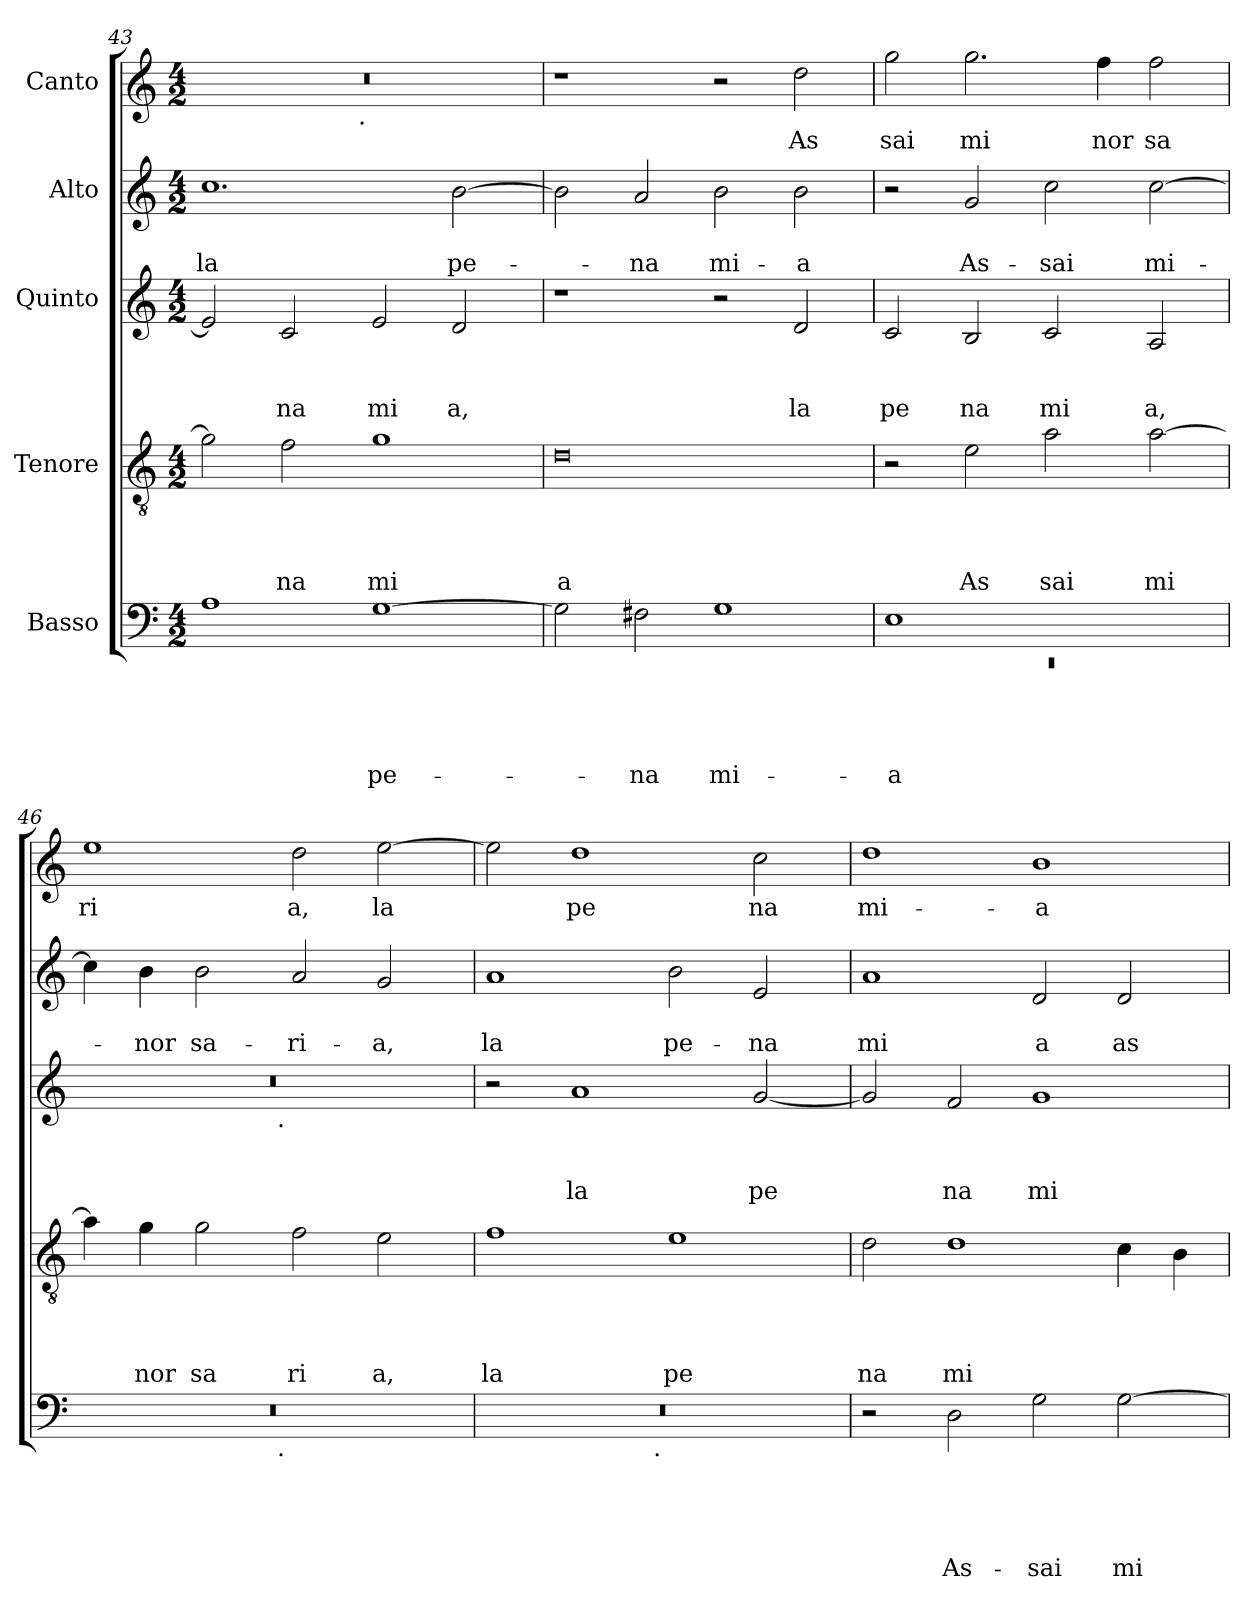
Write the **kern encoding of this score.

**kern	**text	**text	**text	**text	**text	**kern	**text	**text	**text	**text	**kern	**text	**text	**text	**kern	**text	**text	**kern	**text
*part5	*part5	*part5	*part5	*part5	*part5	*part4	*part4	*part4	*part4	*part4	*part3	*part3	*part3	*part3	*part2	*part2	*part2	*part1	*part1
*staff5	*staff5	*staff5	*staff5	*staff5	*staff5	*staff4	*staff4	*staff4	*staff4	*staff4	*staff3	*staff3	*staff3	*staff3	*staff2	*staff2	*staff2	*staff1	*staff1
*I"Basso	*	*	*	*	*	*I"Tenore	*	*	*	*	*I"Quinto	*	*	*	*I"Alto	*	*	*I"Canto	*
*clefF4	*	*	*	*	*	*clefGv2	*	*	*	*	*clefG2	*	*	*	*clefG2	*	*	*clefG2	*
*k[]	*	*	*	*	*	*k[]	*	*	*	*	*k[]	*	*	*	*k[]	*	*	*k[]	*
*C:	*	*	*	*	*	*C:	*	*	*	*	*C:	*	*	*	*C:	*	*	*C:	*
*M4/2	*	*	*	*	*	*M4/2	*	*	*	*	*M4/2	*	*	*	*M4/2	*	*	*M4/2	*
=43	=43	=43	=43	=43	=43	=43	=43	=43	=43	=43	=43	=43	=43	=43	=43	=43	=43	=43	=43
!	!	!	!	!	!	!	!	!	!	!	!	!	!	!	!	!	!LO:LY:b	!	!
*	*	*	*	*	*	*	*	*	*	*	*	*	*	*	*	*	*	*^	*
1A	.	.	.	.	.	2g\]	.	.	.	.	2e/]	.	.	.	1.cc	.	la	0r	2ryy	.
!	!	!	!	!	!	!	!	!	!	!LO:LY:b	!	!	!	!LO:LY:b	!	!	!	!	!	!
.	.	.	.	.	.	2f\	.	.	.	na	2c/	.	.	na	.	.	.	.	4...ryy	.
!	!	!	!	!	!	!	!	!	!	!	!	!	!	!	!	!	!	!	!LO:TX:b:t=.	!
.	.	.	.	.	.	.	.	.	.	.	.	.	.	.	.	.	.	.	1ryy	.
!	!	!	!	!	!LO:LY:b	!	!	!	!	!LO:LY:b	!	!	!	!LO:LY:b	!	!	!	!	!	!
[>1G	.	.	.	.	pe-	1g	.	.	.	mi	2e/	.	.	mi	.	.	.	.	.	.
!	!	!	!	!	!	!	!	!	!	!	!	!	!	!LO:LY:b	!	!	!LO:LY:b	!	!	!
.	.	.	.	.	.	.	.	.	.	.	2d/	.	.	a,	[>2b\	.	pe-	.	.	.
.	.	.	.	.	.	.	.	.	.	.	.	.	.	.	.	.	.	.	32ryy	.
=44	=44	=44	=44	=44	=44	=44	=44	=44	=44	=44	=44	=44	=44	=44	=44	=44	=44	=44	=44	=44
!	!	!	!	!	!	!	!	!	!	!LO:LY:b	!	!	!	!	!	!	!	!	!	!
*	*	*	*	*	*	*	*	*	*	*	*	*	*	*	*	*	*	*v	*v	*
2G\]	.	.	.	.	.	0d	.	.	.	a	1r	.	.	.	2b\]	.	.	1r	.
!	!	!	!	!	!LO:LY:b	!	!	!	!	!	!	!	!	!	!	!	!LO:LY:b	!	!
2F#X\	.	.	.	.	-na	.	.	.	.	.	.	.	.	.	2a/	.	-na	.	.
!	!	!	!	!	!LO:LY:b	!	!	!	!	!	!	!	!	!	!	!	!LO:LY:b	!	!
1G	.	.	.	.	mi-	.	.	.	.	.	2r	.	.	.	2b\	.	mi-	2r	.
!	!	!	!	!	!	!	!	!	!	!	!	!	!	!LO:LY:b	!	!	!LO:LY:b	!	!LO:LY:b
.	.	.	.	.	.	.	.	.	.	.	2d/	.	.	la	2b\	.	-a	2dd\	As
=45	=45	=45	=45	=45	=45	=45	=45	=45	=45	=45	=45	=45	=45	=45	=45	=45	=45	=45	=45
*^	*	*	*	*	*	*	*	*	*	*	*	*	*	*	*	*	*	*	*
!	!LO:N:vis=1	!	!	!	!	!LO:LY:b	!	!	!	!	!	!	!	!	!LO:LY:b	!	!	!	!	!LO:LY:b
1E	0rEE	.	.	.	.	-a	2r	.	.	.	.	2c/	.	.	pe	2r	.	.	2gg\	sai
!	!	!	!	!	!	!	!	!	!	!	!LO:LY:b	!	!	!	!LO:LY:b	!	!	!LO:LY:b	!	!LO:LY:b
.	.	.	.	.	.	.	2e\	.	.	.	As	2B/	.	.	na	2g/	.	As-	2.gg\	mi
!	!	!	!	!	!	!	!	!	!	!	!LO:LY:b	!	!	!	!LO:LY:b	!	!	!LO:LY:b	!	!
1ryy	.	.	.	.	.	.	2a\	.	.	.	sai	2c/	.	.	mi	2cc\	.	-sai	.	.
!	!	!	!	!	!	!	!	!	!	!	!	!	!	!	!	!	!	!	!	!LO:LY:b
.	.	.	.	.	.	.	.	.	.	.	.	.	.	.	.	.	.	.	4ff\	nor
!	!	!	!	!	!	!	!	!	!	!	!LO:LY:b	!	!	!	!LO:LY:b	!	!	!LO:LY:b	!	!LO:LY:b
.	.	.	.	.	.	.	[>2a\	.	.	.	mi	2A/	.	.	a,	[>2cc\	.	mi-	2ff\	sa
=46	=46	=46	=46	=46	=46	=46	=46	=46	=46	=46	=46	=46	=46	=46	=46	=46	=46	=46	=46	=46
!	!	!	!	!	!	!	!	!	!	!	!	!	!	!	!	!	!	!	!	!LO:LY:b
*	*	*	*	*	*	*	*	*	*	*	*	*^	*	*	*	*	*	*	*	*
0r	2ryy	.	.	.	.	.	4a\]	.	.	.	.	0r	2ryy	.	.	.	4cc\]	.	.	1ee	ri
!	!	!	!	!	!	!	!	!	!	!	!LO:LY:b	!	!	!	!	!	!	!	!LO:LY:b	!	!
.	.	.	.	.	.	.	4g\	.	.	.	nor	.	.	.	.	.	4b\	.	-nor	.	.
!	!	!	!	!	!	!	!	!	!	!	!LO:LY:b	!	!	!	!	!	!	!	!LO:LY:b	!	!
.	4...ryy	.	.	.	.	.	2g\	.	.	.	sa	.	4...ryy	.	.	.	2b\	.	sa-	.	.
!	!	!	!	!	!	!	!	!	!	!	!	!	!LO:TX:b:t=.	!	!	!	!	!	!	!	!
!	!LO:TX:b:t=.	!	!	!	!	!	!	!	!	!	!	!	!	!	!	!	!	!	!	!	!
.	1ryy	.	.	.	.	.	.	.	.	.	.	.	1ryy	.	.	.	.	.	.	.	.
!	!	!	!	!	!	!	!	!	!	!	!LO:LY:b	!	!	!	!	!	!	!	!LO:LY:b	!	!LO:LY:b
.	.	.	.	.	.	.	2f\	.	.	.	ri	.	.	.	.	.	2a/	.	-ri-	2dd\	a,
!	!	!	!	!	!	!	!	!	!	!	!LO:LY:b	!	!	!	!	!	!	!	!LO:LY:b	!	!LO:LY:b
.	.	.	.	.	.	.	2e\	.	.	.	a,	.	.	.	.	.	2g/	.	-a,	[>2ee\	la
.	32ryy	.	.	.	.	.	.	.	.	.	.	.	32ryy	.	.	.	.	.	.	.	.
=47	=47	=47	=47	=47	=47	=47	=47	=47	=47	=47	=47	=47	=47	=47	=47	=47	=47	=47	=47	=47	=47
!	!	!	!	!	!	!	!	!	!	!	!LO:LY:b	!	!	!	!	!	!	!	!LO:LY:b	!	!
*	*	*	*	*	*	*	*	*	*	*	*	*v	*v	*	*	*	*	*	*	*	*
0r	2ryy	.	.	.	.	.	1f	.	.	.	la	2r	.	.	.	1a	.	la	2ee\]	.
!	!	!	!	!	!	!	!	!	!	!	!	!	!	!	!LO:LY:b	!	!	!	!	!LO:LY:b
.	4...ryy	.	.	.	.	.	.	.	.	.	.	1a	.	.	la	.	.	.	1dd	pe
!	!LO:TX:b:t=.	!	!	!	!	!	!	!	!	!	!	!	!	!	!	!	!	!	!	!
.	1ryy	.	.	.	.	.	.	.	.	.	.	.	.	.	.	.	.	.	.	.
!	!	!	!	!	!	!	!	!	!	!	!LO:LY:b	!	!	!	!	!	!	!LO:LY:b	!	!
.	.	.	.	.	.	.	1e	.	.	.	pe	.	.	.	.	2b\	.	pe-	.	.
!	!	!	!	!	!	!	!	!	!	!	!	!	!	!	!LO:LY:b	!	!	!LO:LY:b	!	!LO:LY:b
.	.	.	.	.	.	.	.	.	.	.	.	[<2g/	.	.	pe	2e/	.	-na	2cc\	na
.	32ryy	.	.	.	.	.	.	.	.	.	.	.	.	.	.	.	.	.	.	.
!!LO:LB:g=z
=48	=48	=48	=48	=48	=48	=48	=48	=48	=48	=48	=48	=48	=48	=48	=48	=48	=48	=48	=48	=48
!	!	!	!	!	!	!	!	!	!	!	!LO:LY:b	!	!	!	!	!	!	!LO:LY:b	!	!LO:LY:b
*v	*v	*	*	*	*	*	*	*	*	*	*	*	*	*	*	*	*	*	*	*
2r	.	.	.	.	.	2d\	.	.	.	na	2g/]	.	.	.	1a	.	mi	1dd	mi-
!	!	!	!	!	!LO:LY:b	!	!	!	!	!LO:LY:b	!	!	!	!LO:LY:b	!	!	!	!	!
2D\	.	.	.	.	As-	1d	.	.	.	mi	2f/	.	.	na	.	.	.	.	.
!	!	!	!	!	!LO:LY:b	!	!	!	!	!	!	!	!	!LO:LY:b	!	!	!LO:LY:b	!	!LO:LY:b
2G\	.	.	.	.	-sai	.	.	.	.	.	1g	.	.	mi	2d/	.	a	1b	-a
!	!	!	!	!	!LO:LY:b	!	!	!	!	!	!	!	!	!	!	!	!LO:LY:b	!	!
[>2G\	.	.	.	.	mi-	4c\	.	.	.	.	.	.	.	.	2d/	.	as	.	.
.	.	.	.	.	.	4B\	.	.	.	.	.	.	.	.	.	.	.	.	.
=	=	=	=	=	=	=	=	=	=	=	=	=	=	=	=	=	=	=	=
*-	*-	*-	*-	*-	*-	*-	*-	*-	*-	*-	*-	*-	*-	*-	*-	*-	*-	*-	*-
